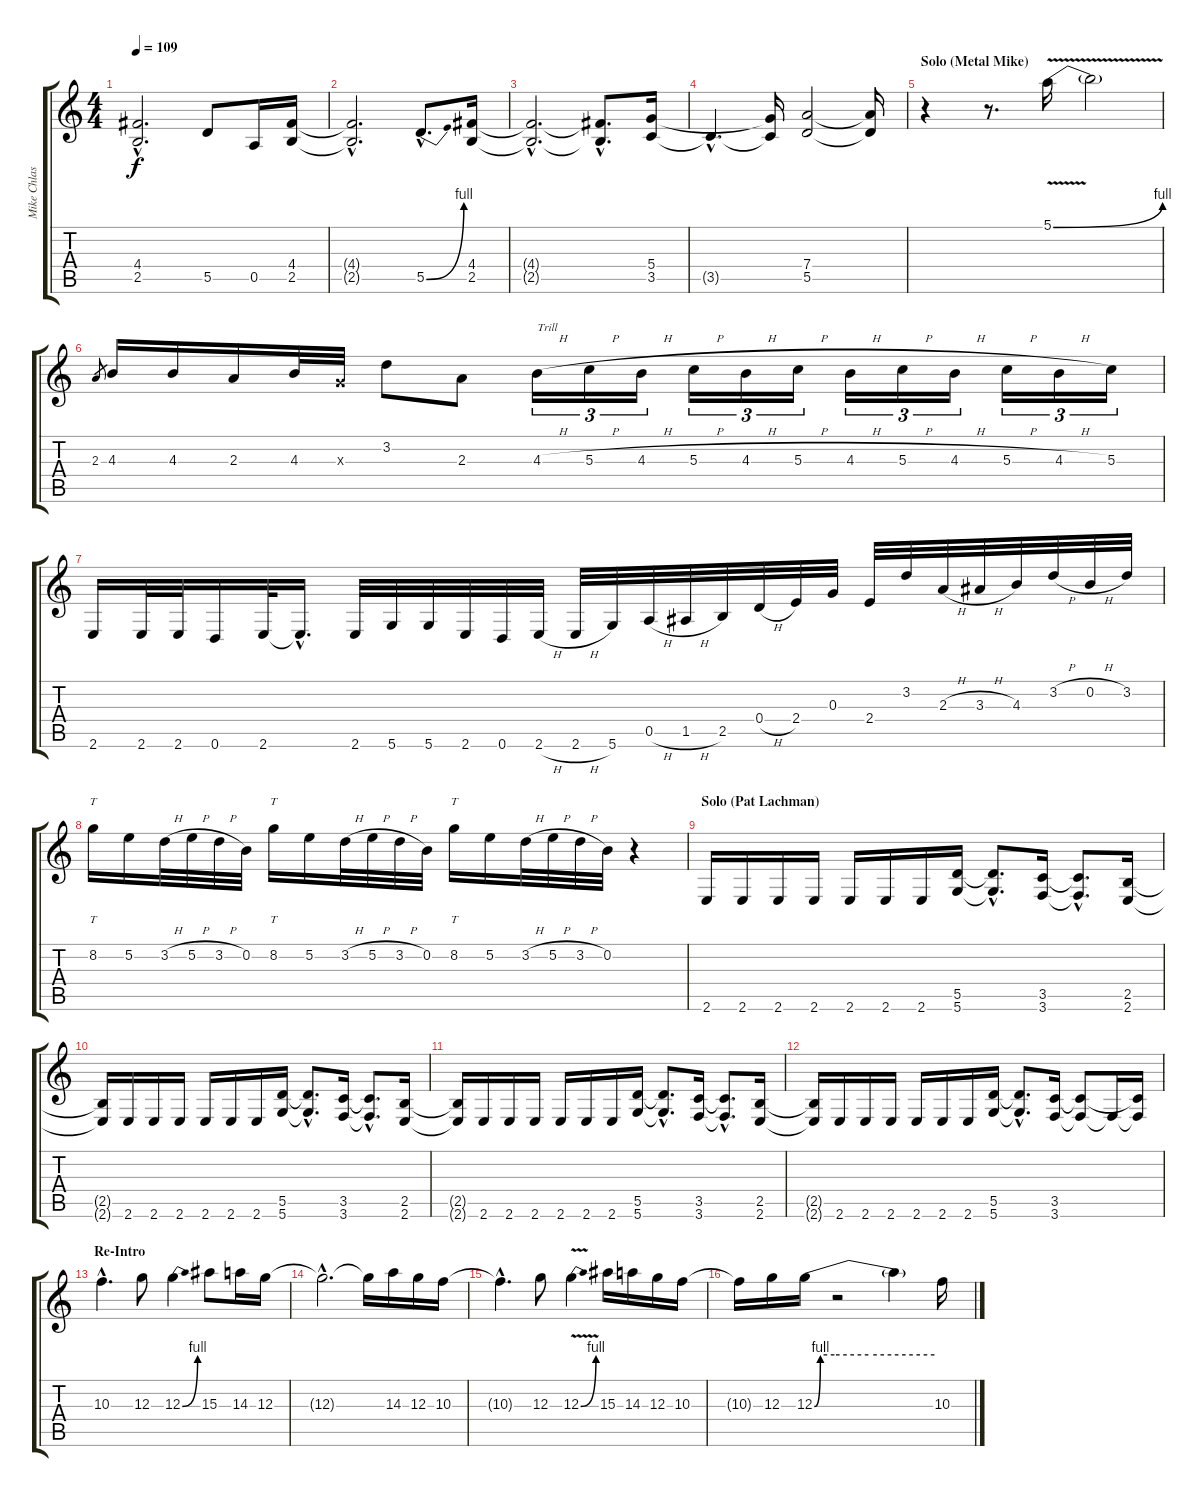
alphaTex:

\track ("Mike Chlasciak" "Mike Chlas") {instrument distortionguitar}
\staff {score tabs}
\tuning (E4 B3 G3 D3 A2 D2) {hide}
\ts (4 4)
\tempo 109
\clef g2
\ks c
(4.4{hac t} 2.5{hac t}).2{d dy f} 5.5.8 0.5.16 (4.4 2.5).16 |
(4.4{hac t} 2.5{hac t}).2{d} 5.5{be (bend 0 0 60 4) hac}.8{d} (4.4 2.5).16 |
(4.4{hac t} 2.5{hac t}).2{d} (4.4{hac t} 2.5{hac t}).8{d} (5.4 3.5).16 |
3.5{hac t}.4{d} (5.4{t} 3.5{t}).16 (7.4 5.5).2 (7.4{t} 5.5{t}).16 |
\section ("" "Solo (Metal Mike)")
r.4 r.8{d} 5.1{be (bend 0 0 60 4) v}.16 5.1{t}.2 |
2.3.8{gr} 4.3.16 4.3.16 2.3.16 4.3.32 0.3{x}.32 3.2.8 2.3.8 4.3{h}.16{tu (3 2) txt "Trill"} 5.3{h}.16{tu (3 2)} 4.3{h}.16{tu (3 2)} 5.3{h}.16{tu (3 2)} 4.3{h}.16{tu (3 2)} 5.3{h}.16{tu (3 2)} 4.3{h}.16{tu (3 2)} 5.3{h}.16{tu (3 2)} 4.3{h}.16{tu (3 2)} 5.3{h}.16{tu (3 2)} 4.3{h}.16{tu (3 2)} 5.3.16{tu (3 2)} |
2.6.16 2.6.32 2.6.32 0.6.16 2.6.32 2.6{hac t}.16{d} 2.6.32 5.6.32 5.6.32 2.6.32 0.6.32 2.6{h}.32 2.6{h}.32 5.6.32 0.5{h}.32 1.5{h}.32 2.5.32 0.4{h}.32 2.4.32 0.3.32 2.4.32 3.2.32 2.3{h}.32 3.3{h}.32 4.3.32 3.2{h}.32 0.2{h}.32 3.2.32 |
8.2.16{tt} 5.2.16 3.2{h}.32 5.2{h}.32 3.2{h}.32 0.2.32 8.2.16{tt} 5.2.16 3.2{h}.32 5.2{h}.32 3.2{h}.32 0.2.32 8.2.16{tt} 5.2.16 3.2{h}.32 5.2{h}.32 3.2{h}.32 0.2.32 r.4 |
\section ("" "Solo (Pat Lachman)")
2.6.16 2.6.16 2.6.16 2.6.16 2.6.16 2.6.16 2.6.16 (5.5 5.6).16 (5.5{hac t} 5.6{hac t}).8{d} (3.5 3.6).16 (3.5{hac t} 3.6{hac t}).8{d} (2.5 2.6).16 |
(2.5{t} 2.6{t}).16 2.6.16 2.6.16 2.6.16 2.6.16 2.6.16 2.6.16 (5.5 5.6).16 (5.5{hac t} 5.6{hac t}).8{d} (3.5 3.6).16 (3.5{hac t} 3.6{hac t}).8{d} (2.5 2.6).16 |
(2.5{t} 2.6{t}).16 2.6.16 2.6.16 2.6.16 2.6.16 2.6.16 2.6.16 (5.5 5.6).16 (5.5{hac t} 5.6{hac t}).8{d} (3.5 3.6).16 (3.5{hac t} 3.6{hac t}).8{d} (2.5 2.6).16 |
(2.5{t} 2.6{t}).16 2.6.16 2.6.16 2.6.16 2.6.16 2.6.16 2.6.16 (5.5 5.6).16 (5.5{hac t} 5.6{hac t}).8{d} (3.5 3.6).16 (3.5{t} 3.6{t}).8 3.6{t}.16 (3.5{t} 3.6{t}).16 |
\section ("" "Re-Intro")
10.3{hac}.4{d} 12.3.8 12.3{be (bend 0 0 60 4)}.4 15.3.8 14.3.16 12.3.16 |
12.3{hac t}.2{d} 12.3{t}.16 14.3.16 12.3.16 10.3.16 |
10.3{hac t}.4{d} 12.3.8 12.3{be (bend 0 0 60 4) v}.4 15.3.16 14.3.16 12.3.16 10.3.16 |
10.3{t}.16 12.3.16 12.3{be (custom 0 0 3 4 10 4 27 4 60 4)}.16 r.2 12.3{t}.4 10.3.16
